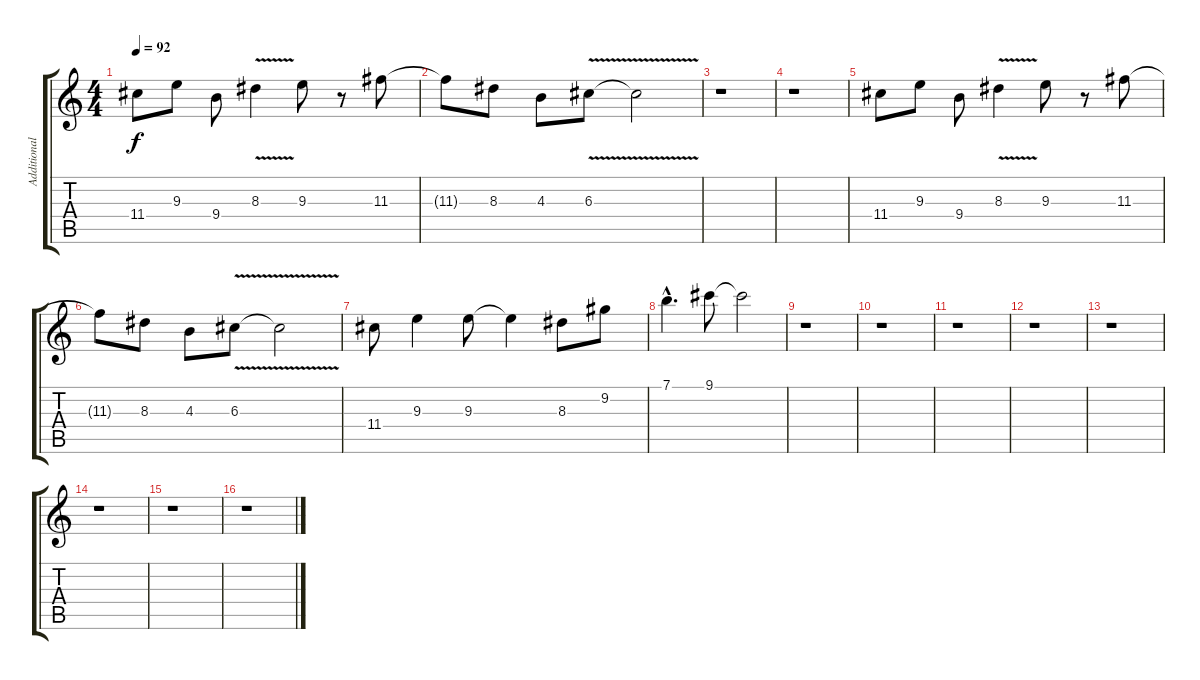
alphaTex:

\track ("Additional Guitar" "Additional") {instrument acousticguitarsteel}
\staff {score tabs}
\tuning (E4 B3 G3 D3 A2 E2) {hide}
\ts (4 4)
\tempo 92
\clef g2
\ks c
11.4.8{dy f} 9.3.8 9.4.8 8.3{v}.4 9.3.8 r.8 11.3.8 |
11.3{t}.8 8.3.8 4.3.8 6.3{v}.8 6.3{t}.2 |
r.1 |
r.1 |
11.4.8 9.3.8 9.4.8 8.3{v}.4 9.3.8 r.8 11.3.8 |
11.3{t}.8 8.3.8 4.3.8 6.3{v}.8 6.3{t}.2 |
11.4.8 9.3.4 9.3.8 9.3{t}.4 8.3.8 9.2.8 |
7.1{hac}.4{d} 9.1.8 9.1{t}.2 |
r.1 |
r.1 |
r.1 |
r.1 |
r.1 |
r.1 |
r.1 |
r.1
